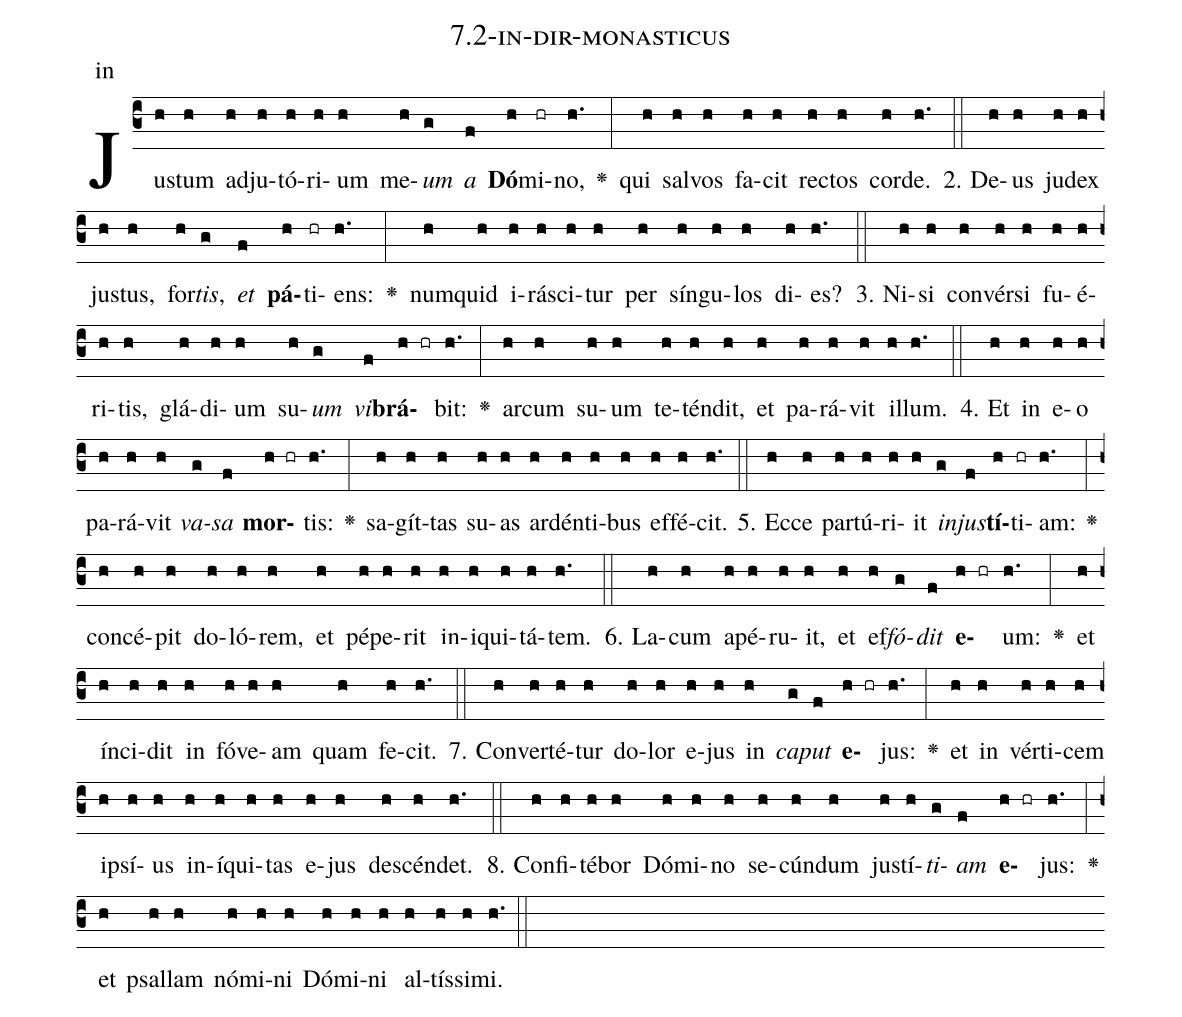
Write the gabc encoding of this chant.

name: 7.2-in-dir-monasticus;
annotation: in;
%%
(c3)Jus(h)tum(h) ad(h)ju(h)tó(h)ri(h)um(h) me(h)<i>um</i>(g) <i>a</i>(f) <b>Dó</b>(h)mi(hr)no,(h.) <v>\greheightstar</v>(:) qui(h) sal(h)vos(h) fa(h)cit(h) rec(h)tos(h) cor(h)de.(h.) (::)
2. De(h)us(h) ju(h)dex(h) jus(h)tus,(h) for(h)<i>tis</i>,(g) <i>et</i>(f) <b>pá</b>(h)ti(hr)ens:(h.) <v>\greheightstar</v>(:) num(h)quid(h) i(h)rá(h)sci(h)tur(h) per(h) sín(h)gu(h)los(h) di(h)es?(h.) (::)
3. Ni(h)si(h) con(h)vér(h)si(h) fu(h)é(h)ri(h)tis,(h) glá(h)di(h)um(h) su(h)<i>um</i>(g) <i>vi</i>(f)<b>brá</b>(h hr)bit:(h.) <v>\greheightstar</v>(:) ar(h)cum(h) su(h)um(h) te(h)tén(h)dit,(h) et(h) pa(h)rá(h)vit(h) il(h)lum.(h.) (::)
4. Et(h) in(h) e(h)o(h) pa(h)rá(h)vit(h) <i>va</i>(g)<i>sa</i>(f) <b>mor</b>(h hr)tis:(h.) <v>\greheightstar</v>(:) sa(h)gít(h)tas(h) su(h)as(h) ar(h)dén(h)ti(h)bus(h) ef(h)fé(h)cit.(h.) (::)
5. Ec(h)ce(h) par(h)tú(h)ri(h)it(h) <i>in</i>(g)<i>jus</i>(f)<b>tí</b>(h)ti(hr)am:(h.) <v>\greheightstar</v>(:) con(h)cé(h)pit(h) do(h)ló(h)rem,(h) et(h) pé(h)pe(h)rit(h) in(h)i(h)qui(h)tá(h)tem.(h.) (::)
6. La(h)cum(h) a(h)pé(h)ru(h)it,(h) et(h) ef(h)<i>fó</i>(g)<i>dit</i>(f) <b>e</b>(h hr)um:(h.) <v>\greheightstar</v>(:) et(h) ín(h)ci(h)dit(h) in(h) fó(h)ve(h)am(h) quam(h) fe(h)cit.(h.) (::)
7. Con(h)ver(h)té(h)tur(h) do(h)lor(h) e(h)jus(h) in(h) <i>ca</i>(g)<i>put</i>(f) <b>e</b>(h hr)jus:(h.) <v>\greheightstar</v>(:) et(h) in(h) vér(h)ti(h)cem(h) ip(h)sí(h)us(h) in(h)í(h)qui(h)tas(h) e(h)jus(h) de(h)scén(h)det.(h.) (::)
8. Con(h)fi(h)té(h)bor(h) Dó(h)mi(h)no(h) se(h)cún(h)dum(h) jus(h)tí(h)<i>ti</i>(g)<i>am</i>(f) <b>e</b>(h hr)jus:(h.) <v>\greheightstar</v>(:) et(h) psal(h)lam(h) nó(h)mi(h)ni(h) Dó(h)mi(h)ni(h) al(h)tís(h)si(h)mi.(h.) (::)
